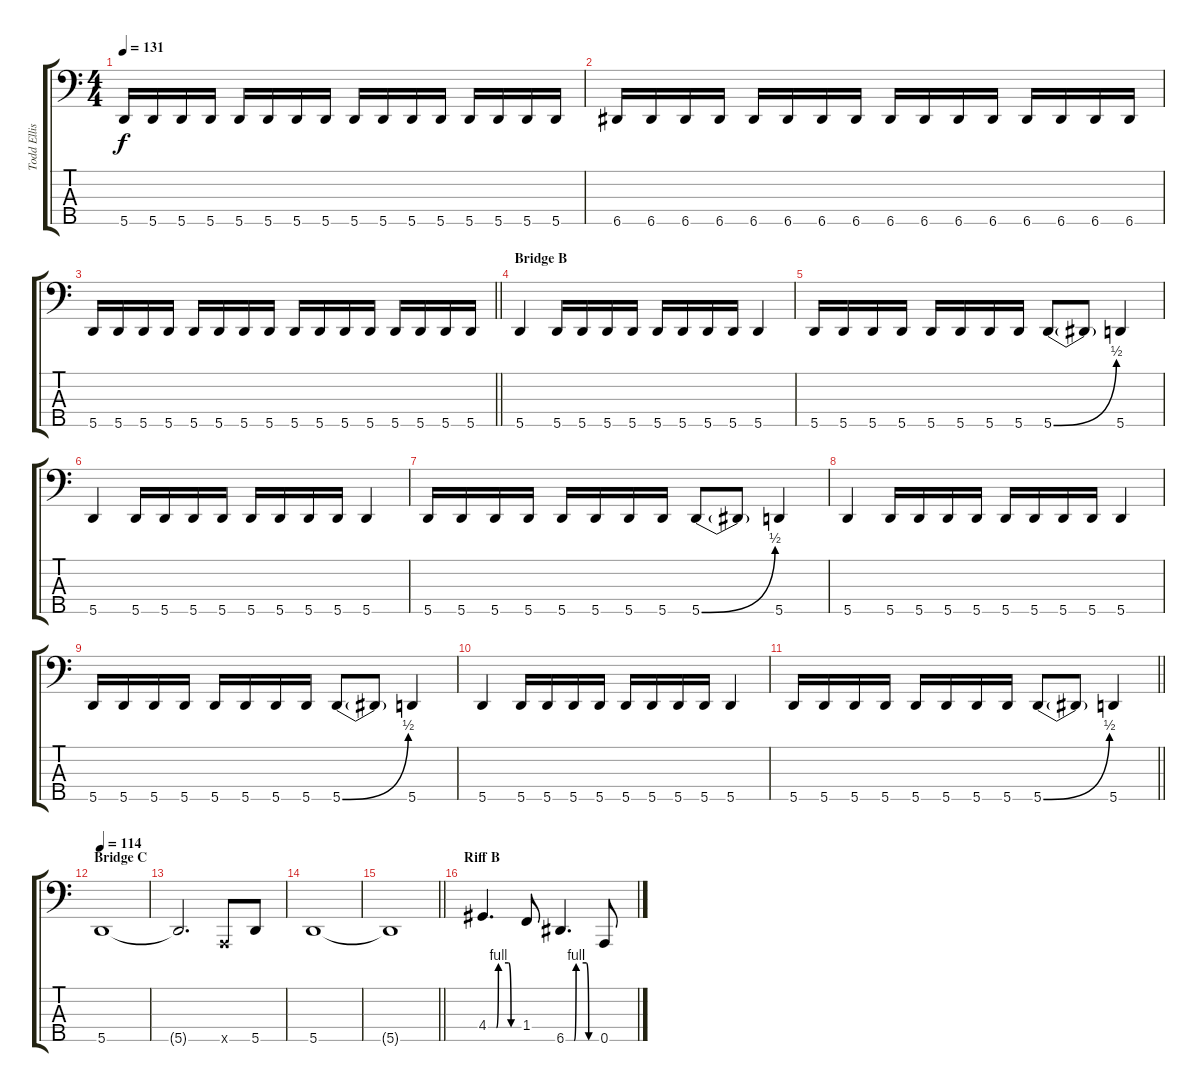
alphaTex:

\track ("Todd Ellis" "Todd Ellis") {instrument electricbassfinger}
\staff {score tabs}
\tuning (G2 D2 A1 E1 A0) {hide}
\ts (4 4)
\tempo 131
\clef f4
\ks c
5.5.16{dy f} 5.5.16 5.5.16 5.5.16 5.5.16 5.5.16 5.5.16 5.5.16 5.5.16 5.5.16 5.5.16 5.5.16 5.5.16 5.5.16 5.5.16 5.5.16 |
6.5.16 6.5.16 6.5.16 6.5.16 6.5.16 6.5.16 6.5.16 6.5.16 6.5.16 6.5.16 6.5.16 6.5.16 6.5.16 6.5.16 6.5.16 6.5.16 |
\barLineRight lightlight
5.5.16 5.5.16 5.5.16 5.5.16 5.5.16 5.5.16 5.5.16 5.5.16 5.5.16 5.5.16 5.5.16 5.5.16 5.5.16 5.5.16 5.5.16 5.5.16 |
\section ("" "Bridge B")
5.5.4 5.5.16 5.5.16 5.5.16 5.5.16 5.5.16 5.5.16 5.5.16 5.5.16 5.5.4 |
5.5.16 5.5.16 5.5.16 5.5.16 5.5.16 5.5.16 5.5.16 5.5.16 5.5{be (bend 0 0 60 2)}.8 5.5{t}.8 5.5.4 |
5.5.4 5.5.16 5.5.16 5.5.16 5.5.16 5.5.16 5.5.16 5.5.16 5.5.16 5.5.4 |
5.5.16 5.5.16 5.5.16 5.5.16 5.5.16 5.5.16 5.5.16 5.5.16 5.5{be (bend 0 0 60 2)}.8 5.5{t}.8 5.5.4 |
5.5.4 5.5.16 5.5.16 5.5.16 5.5.16 5.5.16 5.5.16 5.5.16 5.5.16 5.5.4 |
5.5.16 5.5.16 5.5.16 5.5.16 5.5.16 5.5.16 5.5.16 5.5.16 5.5{be (bend 0 0 60 2)}.8 5.5{t}.8 5.5.4 |
5.5.4 5.5.16 5.5.16 5.5.16 5.5.16 5.5.16 5.5.16 5.5.16 5.5.16 5.5.4 |
\barLineRight lightlight
5.5.16 5.5.16 5.5.16 5.5.16 5.5.16 5.5.16 5.5.16 5.5.16 5.5{be (bend 0 0 60 2)}.8 5.5{t}.8 5.5.4 |
\section ("" "Bridge C")
\tempo 114
5.5.1 |
5.5{t}.2{d} 0.5{x}.8 5.5.8 |
5.5.1 |
\barLineRight lightlight
5.5{t}.1 |
\section ("" "Riff B")
4.4{be (custom 0 0 16 0 20 4 40 4 45 0 60 0)}.4{d} 1.4.8 6.5{be (custom 0 0 16 0 20 4 40 4 45 0 60 0)}.4{d} 0.5.8
